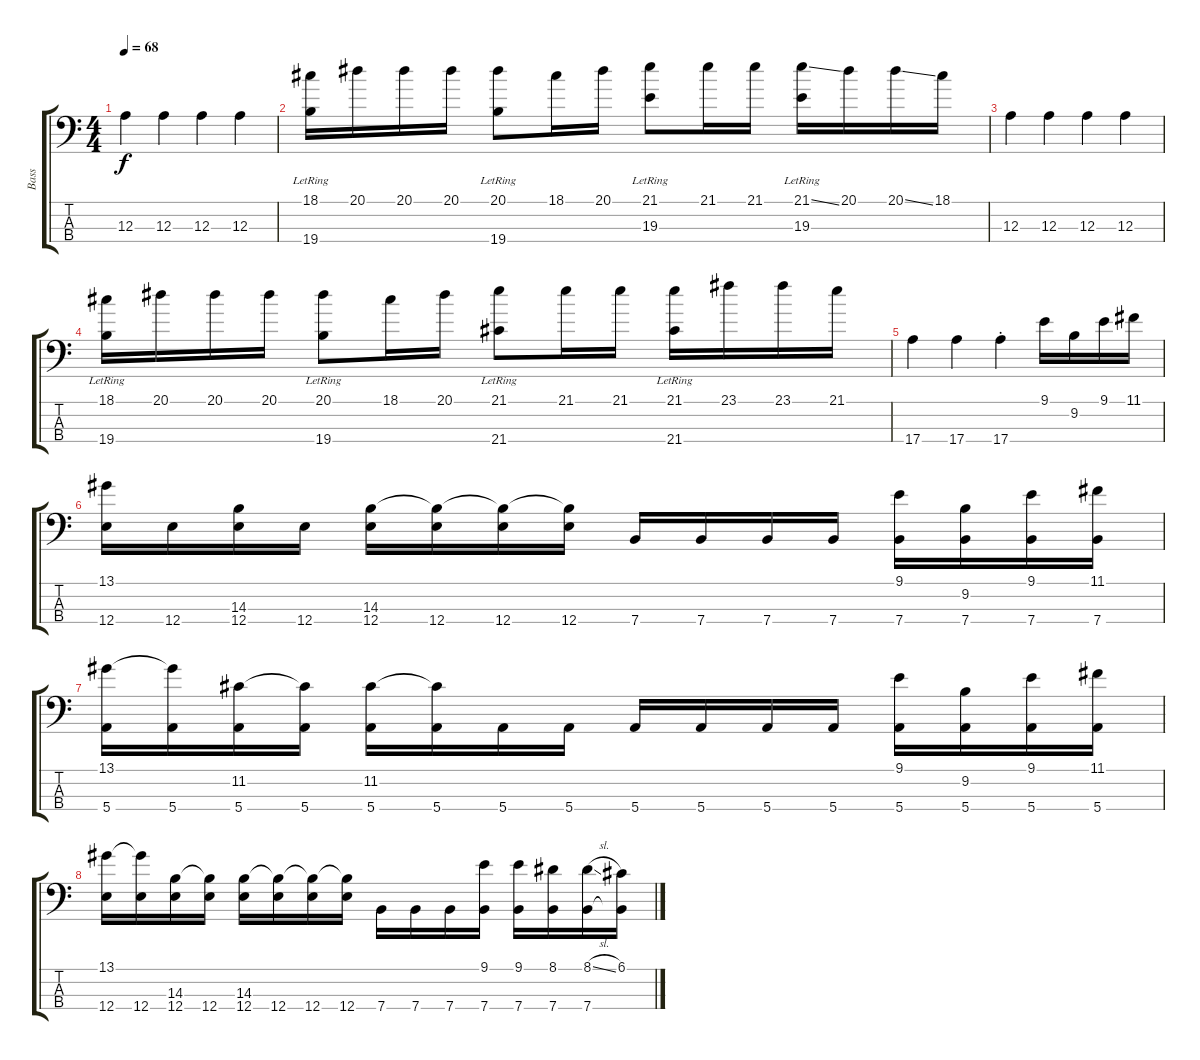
\track ("Bass" "Bass") {instrument electricbassfinger}
\staff {score tabs}
\tuning (G2 D2 A1 E1) {hide}
\ts (4 4)
\tempo 68
\clef f4
\ks c
12.3.4{dy f} 12.3.4 12.3.4 12.3.4 |
(18.1 19.4{lr}).16 20.1.16 20.1.16 20.1.16 (20.1 19.4{lr}).8 18.1.16 20.1.16 (21.1 19.3{lr}).8 21.1.16 21.1.16 (21.1{ss} 19.3{lr}).16 20.1.16 20.1{ss}.16 18.1.16 |
12.3.4 12.3.4 12.3.4 12.3.4 |
(18.1 19.4{lr}).16 20.1.16 20.1.16 20.1.16 (20.1 19.4{lr}).8 18.1.16 20.1.16 (21.1 21.4{lr}).8 21.1.16 21.1.16 (21.1 21.4{lr}).16 23.1.16 23.1.16 21.1.16 |
17.4.4 17.4.4 17.4{st}.4 9.1.16 9.2.16 9.1.16 11.1.16 |
(13.1 12.4).16 12.4.16 (14.3 12.4).16 12.4.16 (14.3 12.4).16 (14.3{t} 12.4).16 (14.3{t} 12.4).16 (14.3{t} 12.4).16 7.4.16 7.4.16 7.4.16 7.4.16 (9.1 7.4).16 (9.2 7.4).16 (9.1 7.4).16 (11.1 7.4).16 |
(13.1 5.4).16 (13.1{t} 5.4).16 (11.2 5.4).16 (11.2{t} 5.4).16 (11.2 5.4).16 (11.2{t} 5.4).16 5.4.16 5.4.16 5.4.16 5.4.16 5.4.16 5.4.16 (9.1 5.4).16 (9.2 5.4).16 (9.1 5.4).16 (11.1 5.4).16 |
(13.1 12.4).16 (13.1{t} 12.4).16 (14.3 12.4).16 (14.3{t} 12.4).16 (14.3 12.4).16 (14.3{t} 12.4).16 (14.3{t} 12.4).16 (14.3{t} 12.4).16 7.4.16 7.4.16 7.4.16 (9.1 7.4).16 (9.1 7.4).16 (8.1 7.4).16 (8.1{sl} 7.4).16 (6.1 7.4{t}).16
